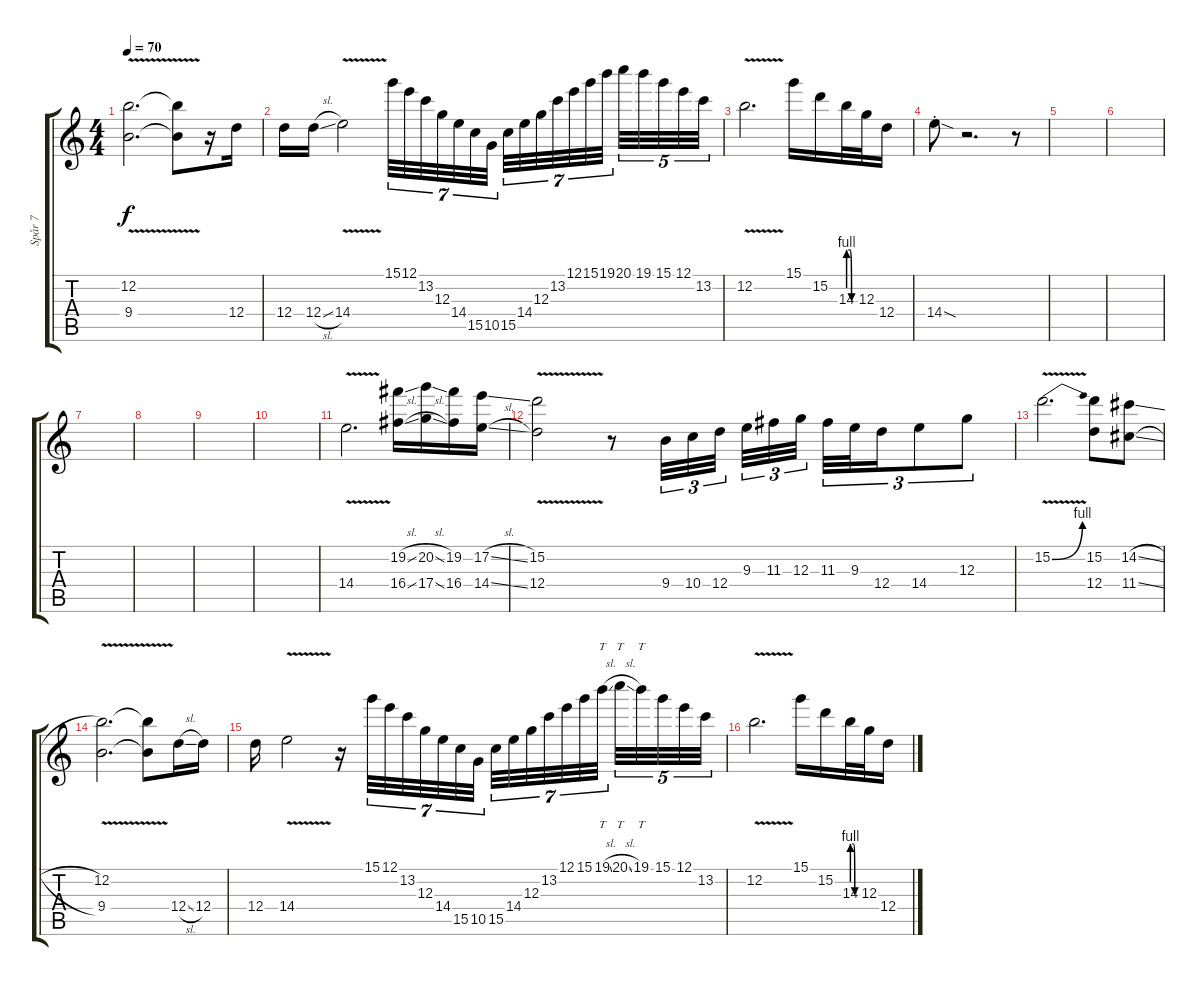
\track ("Spår 7" "Spår 7") {instrument electricguitarclean}
\staff {score tabs}
\tuning (E4 B3 G3 D3 A2 E2) {hide}
\ts (4 4)
\tempo 70
\clef g2
\ks c
(12.2{v} 9.4{v}).2{d dy f} (12.2{t} 9.4{t}).8 r.16 12.4.16 |
12.4.16 12.4{sl}.16 14.4{v}.2 15.1.32{tu (7 4)} 12.1.32{tu (7 4)} 13.2.32{tu (7 4)} 12.3.32{tu (7 4)} 14.4.32{tu (7 4)} 15.5.32{tu (7 4)} 10.5.32{tu (7 4)} 15.5.32{tu (7 4)} 14.4.32{tu (7 4)} 12.3.32{tu (7 4)} 13.2.32{tu (7 4)} 12.1.32{tu (7 4)} 15.1.32{tu (7 4)} 19.1.32{tu (7 4) beam splitsecondary} 20.1.32{tu (5 4)} 19.1.32{tu (5 4)} 15.1.32{tu (5 4)} 12.1.32{tu (5 4)} 13.2.32{tu (5 4)} |
12.2{v}.2{d} 15.1.16 15.2.16 14.3{be (custom 0 4 15 4 30 0 60 0)}.32 12.3.32 12.4.16 |
14.4{sod st}.8 r.2{d} r.8 |
|
|
|
|
|
|
14.4{v}.2{d volume 5} (19.2{sl} 16.4{sl}).16 (20.2{sl} 17.4{sl}).16 (19.2 16.4).16 (17.2{sl} 14.4{sl}).16 |
(15.2{v} 12.4{v}).2 r.8 9.4.32{tu (3 2)} 10.4.32{tu (3 2)} 12.4.32{tu (3 2) beam splitsecondary} 9.3.32{tu (3 2)} 11.3.32{tu (3 2)} 12.3.32{tu (3 2)} 11.3.32{tu (3 2)} 9.3.32{tu (3 2)} 12.4.16{tu (3 2)} 14.4.8{tu (3 2)} 12.3.8{tu (3 2)} |
15.2{be (bend 0 0 60 4) v}.2{d} (15.2 12.4).8 (14.2{sl} 11.4{sl}).8 |
(12.2{v} 9.4{v}).2{d} (12.2{t} 9.4{t}).8 12.4{sl}.16 12.4.16 |
12.4.16 14.4{v}.2 r.16 15.1.32{tu (7 4)} 12.1.32{tu (7 4)} 13.2.32{tu (7 4)} 12.3.32{tu (7 4)} 14.4.32{tu (7 4)} 15.5.32{tu (7 4)} 10.5.32{tu (7 4)} 15.5.32{tu (7 4)} 14.4.32{tu (7 4)} 12.3.32{tu (7 4)} 13.2.32{tu (7 4)} 12.1.32{tu (7 4)} 15.1.32{tu (7 4)} 19.1{sl}.32{tt tu (7 4) beam splitsecondary} 20.1{sl}.32{tt tu (5 4)} 19.1.32{tt tu (5 4)} 15.1.32{tu (5 4)} 12.1.32{tu (5 4)} 13.2.32{tu (5 4)} |
12.2{v}.2{d} 15.1.16 15.2.16 14.3{be (custom 0 4 15 4 30 0 60 0)}.32 12.3.32 12.4.16
